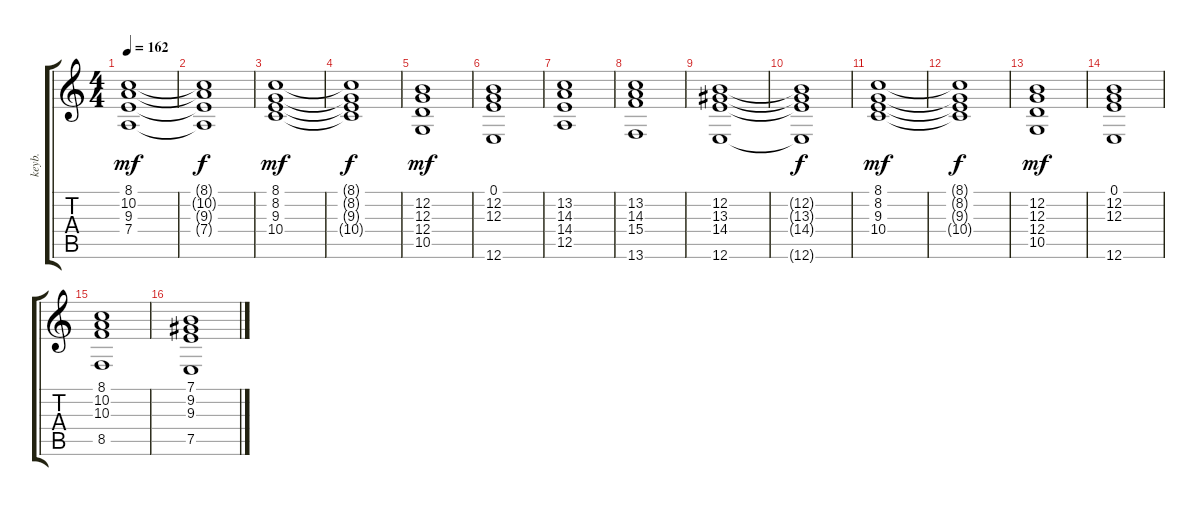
\track ("keyb." "keyb.") {instrument rockorgan}
\staff {score tabs}
\tuning (E4 B3 G3 D3 A2 E2) {hide}
\ts (4 4)
\tempo 162
\clef g2
\ks c
(8.1 10.2 9.3 7.4).1{dy mf} |
(8.1{t} 10.2{t} 9.3{t} 7.4{t}).1{dy f} |
(8.1 8.2 9.3 10.4).1{dy mf} |
(8.1{t} 8.2{t} 9.3{t} 10.4{t}).1{dy f} |
(12.2 12.3 12.4 10.5).1{dy mf} |
(0.1 12.2 12.3 12.6).1 |
(13.2 14.3 14.4 12.5).1 |
(13.2 14.3 15.4 13.6).1 |
(12.2 13.3 14.4 12.6).1 |
(12.2{t} 13.3{t} 14.4{t} 12.6{t}).1{dy f} |
(8.1 8.2 9.3 10.4).1{dy mf} |
(8.1{t} 8.2{t} 9.3{t} 10.4{t}).1{dy f} |
(12.2 12.3 12.4 10.5).1{dy mf} |
(0.1 12.2 12.3 12.6).1 |
(8.1 10.2 10.3 8.5).1 |
(7.1 9.2 9.3 7.5).1
